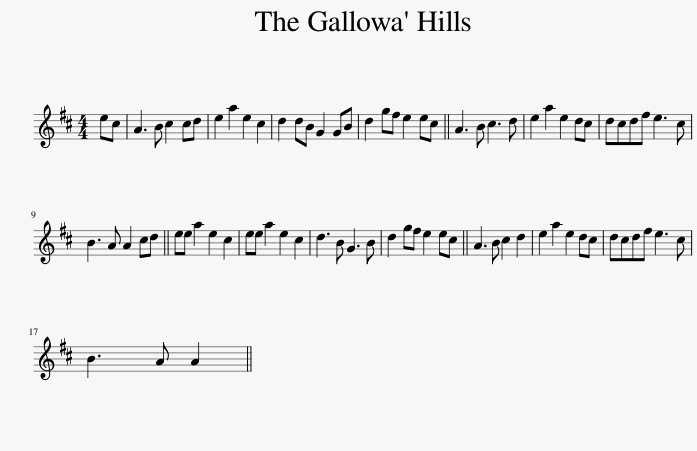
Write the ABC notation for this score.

X:1
L:1/8
M:4/4
I:linebreak $
K:D
V:1 treble
V:1
 ec | A3 B c2 cd | e2 a2 e2 c2 | d2 dB G2 GB | d2 gf e2 ec || %5
 A3 B c3 d | e2 a2 e2 dc | dcdf e3 c |$ B3 A A2 cd || ee a2 e2 c2 | %10
 ee a2 e2 c2 | d3 B G3 B | d2 gf e2 ec || A3 B c2 d2 | e2 a2 e2 dc | %15
 dcdf e3 c |$ B3 A A2 || %17
